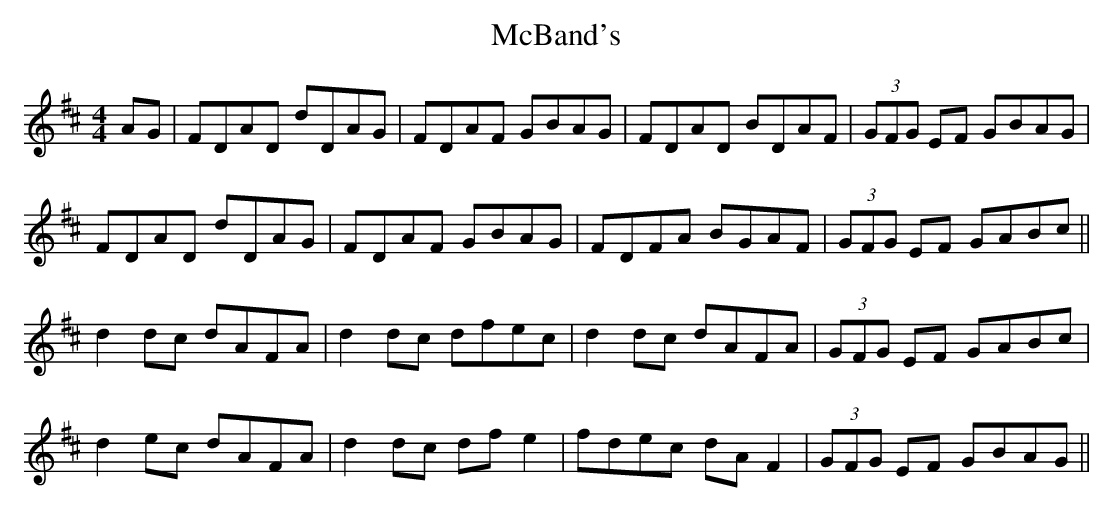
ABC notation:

X:1
T: McBand's
L: 1/8
M: 4/4
K: D
AG|FDAD dDAG|FDAF GBAG|FDAD BDAF|(3GFG EF GBAG|
FDAD dDAG|FDAF GBAG|FDFA BGAF|(3GFG EF GABc||
d2 dc dAFA|d2 dc dfec|d2 dc dAFA|(3GFG EF GABc|
d2 ec dAFA|d2 dc df e2|fdec dA F2|(3GFG EF GBAG||
